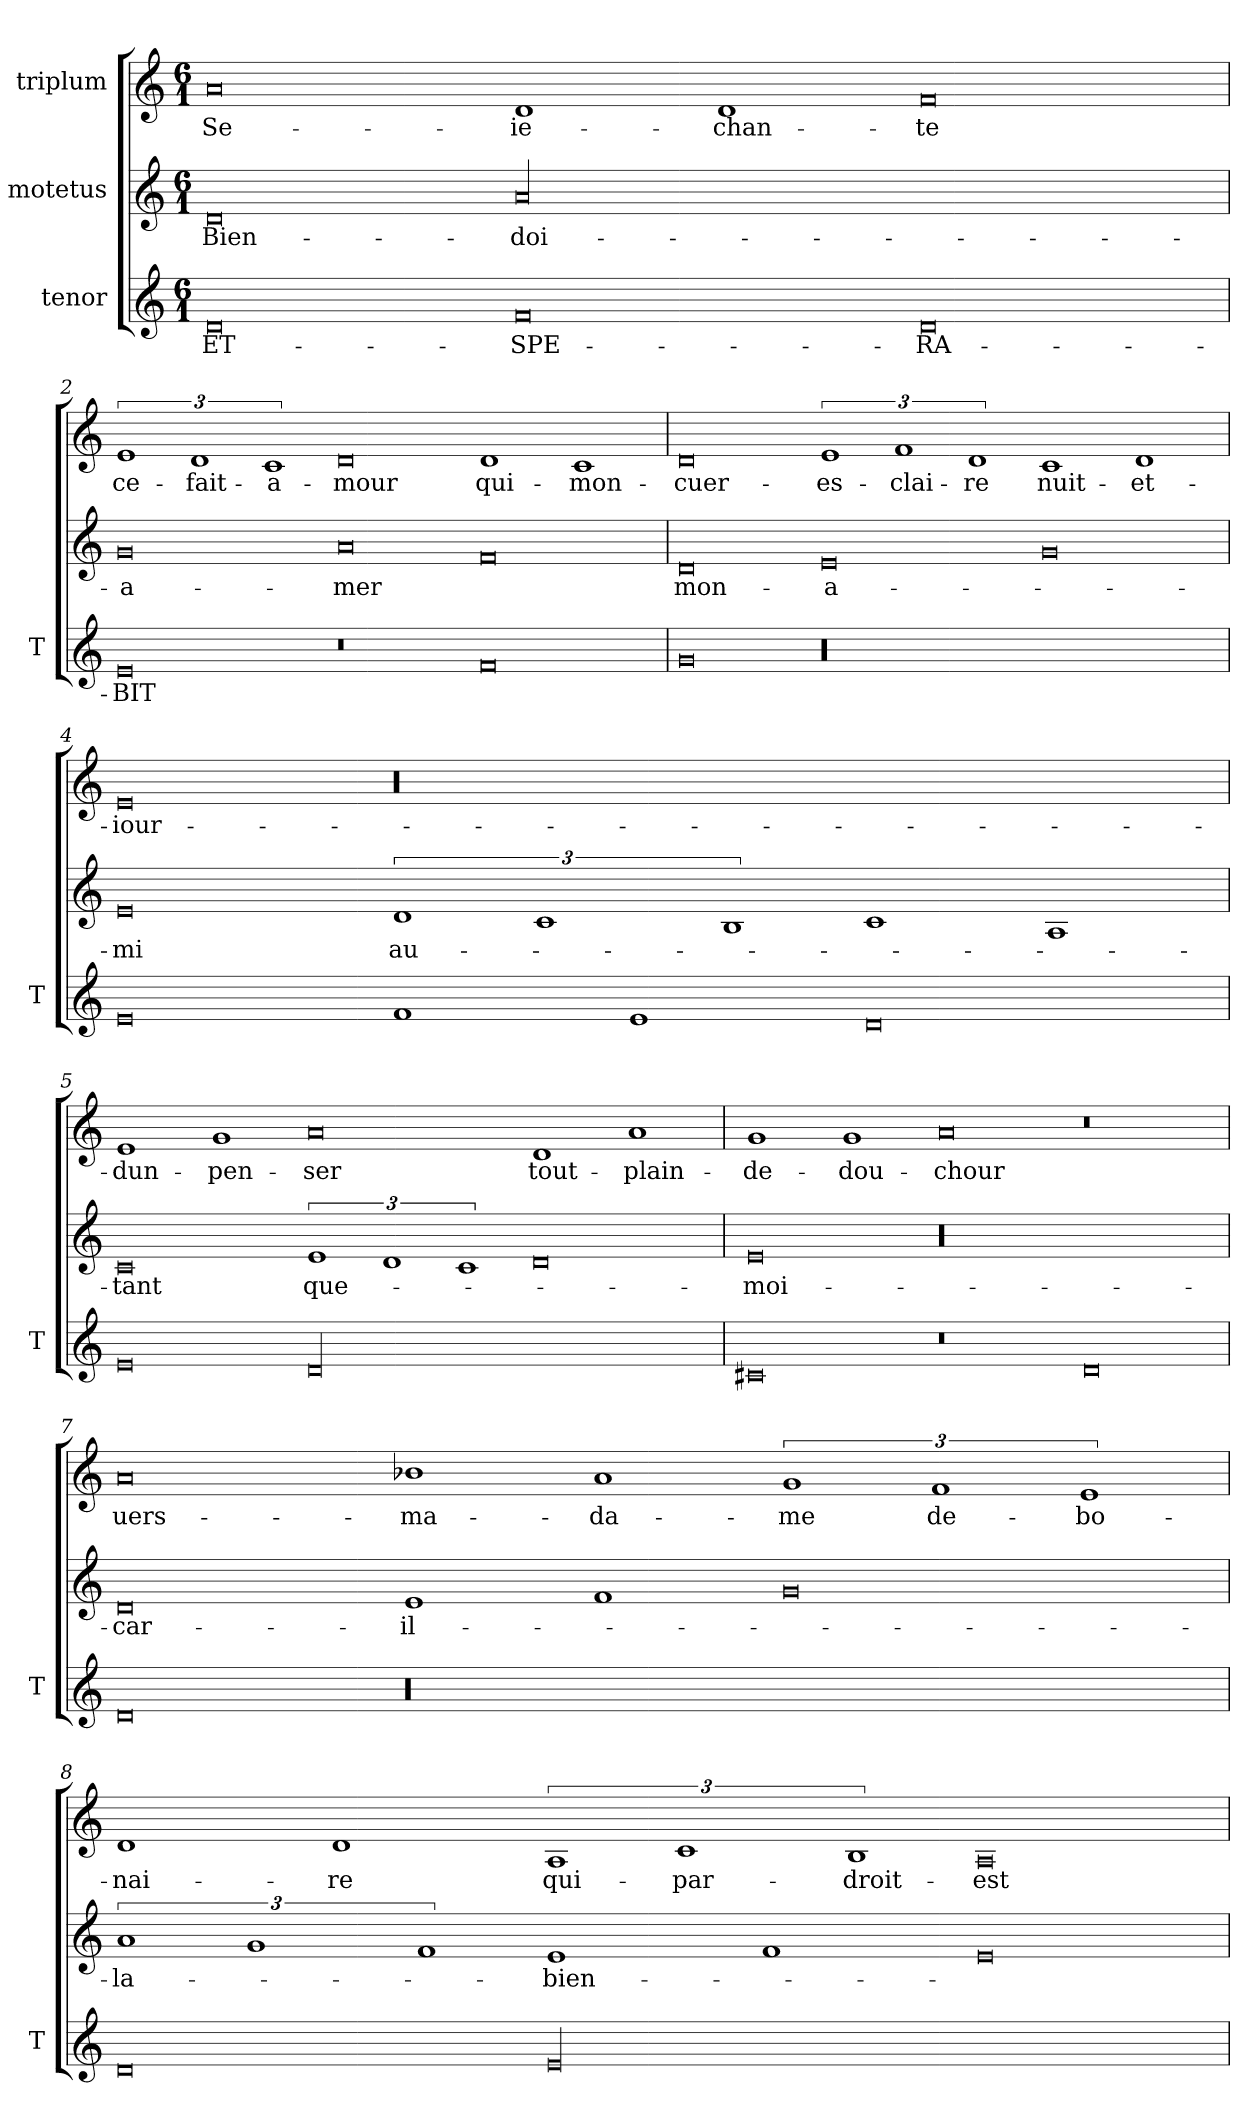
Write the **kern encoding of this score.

**kern	**text	**kern	**text	**kern	**text
*part3	*part3	*part2	*part2	*part1	*part1
*staff3	*staff3	*staff2	*staff2	*staff1	*staff1
*I"tenor	*	*I"motetus	*	*I"triplum	*
*I'T	*	*	*	*	*
*clefG2	*	*clefG2	*	*clefG2	*
*k[]	*	*k[]	*	*k[]	*
*C:	*	*C:	*	*C:	*
*M6/1	*	*M6/1	*	*M6/1	*
=1	=1	=1	=1	=1	=1
0d/	ET-	0d/	Bien-	0a/	Se-
0f/	SPE-	00a/	doi-	1d/	ie-
.	.	.	.	1d/	chan-
0d/	-RA-	.	.	0f/	-te
=2	=2	=2	=2	=2	=2
0e/	-BIT	0g/	a-	3%2e/	ce-
.	.	.	.	3%2d/	fait-
.	.	.	.	3%2c/	a-
0r	.	0a/	-mer	0d/	-mour
0f/	.	0f/	.	1d/	qui-
.	.	.	.	1c/	mon-
=3	=3	=3	=3	=3	=3
0g/	.	0d/	mon-	0d/	cuer-
00r	.	0e/	a-	3%2e/	es-
.	.	.	.	3%2f/	-clai-
.	.	.	.	3%2d/	-re
.	.	0g/	.	1c/	nuit-
.	.	.	.	1d/	et-
=4	=4	=4	=4	=4	=4
0e/	.	0e/	-mi	0e/	iour-
1f/	.	3%2d/	au-	00r	.
.	.	3%2c/	.	.	.
1e/	.	.	.	.	.
.	.	3%2B/	.	.	.
0d/	.	1c/	.	.	.
.	.	1A/	.	.	.
=5	=5	=5	=5	=5	=5
0e/	.	0c/	-tant	1e/	dun-
.	.	.	.	1g/	pen-
00d/	.	3%2e/	que-	0a/	-ser
.	.	3%2d/	.	.	.
.	.	3%2c/	.	.	.
.	.	0d/	.	1d/	tout-
.	.	.	.	1a/	plain-
=6	=6	=6	=6	=6	=6
0c#X/	.	0e/	moi-	1g/	de-
.	.	.	.	1g/	dou-
0r	.	00r	.	0a/	-chour
0d/	.	.	.	0r	.
=7	=7	=7	=7	=7	=7
0d/	.	0d/	car-	0a/	uers-
00r	.	1e/	il-	1b-X\	ma-
.	.	1f/	.	1a/	da-
.	.	0g/	.	3%2g/	-me
.	.	.	.	3%2f/	de-
.	.	.	.	3%2e/	-bo-
=8	=8	=8	=8	=8	=8
0d/	.	3%2a/	la-	1d/	-nai-
.	.	3%2g/	.	.	.
.	.	.	.	1d/	-re
.	.	3%2f/	.	.	.
00e/	.	1e/	bien-	3%2A/	qui-
.	.	.	.	3%2c/	par-
.	.	1f/	.	.	.
.	.	.	.	3%2B/	droit-
.	.	0e/	.	0A/	est-
=	=	=	=	=	=
*-	*-	*-	*-	*-	*-
